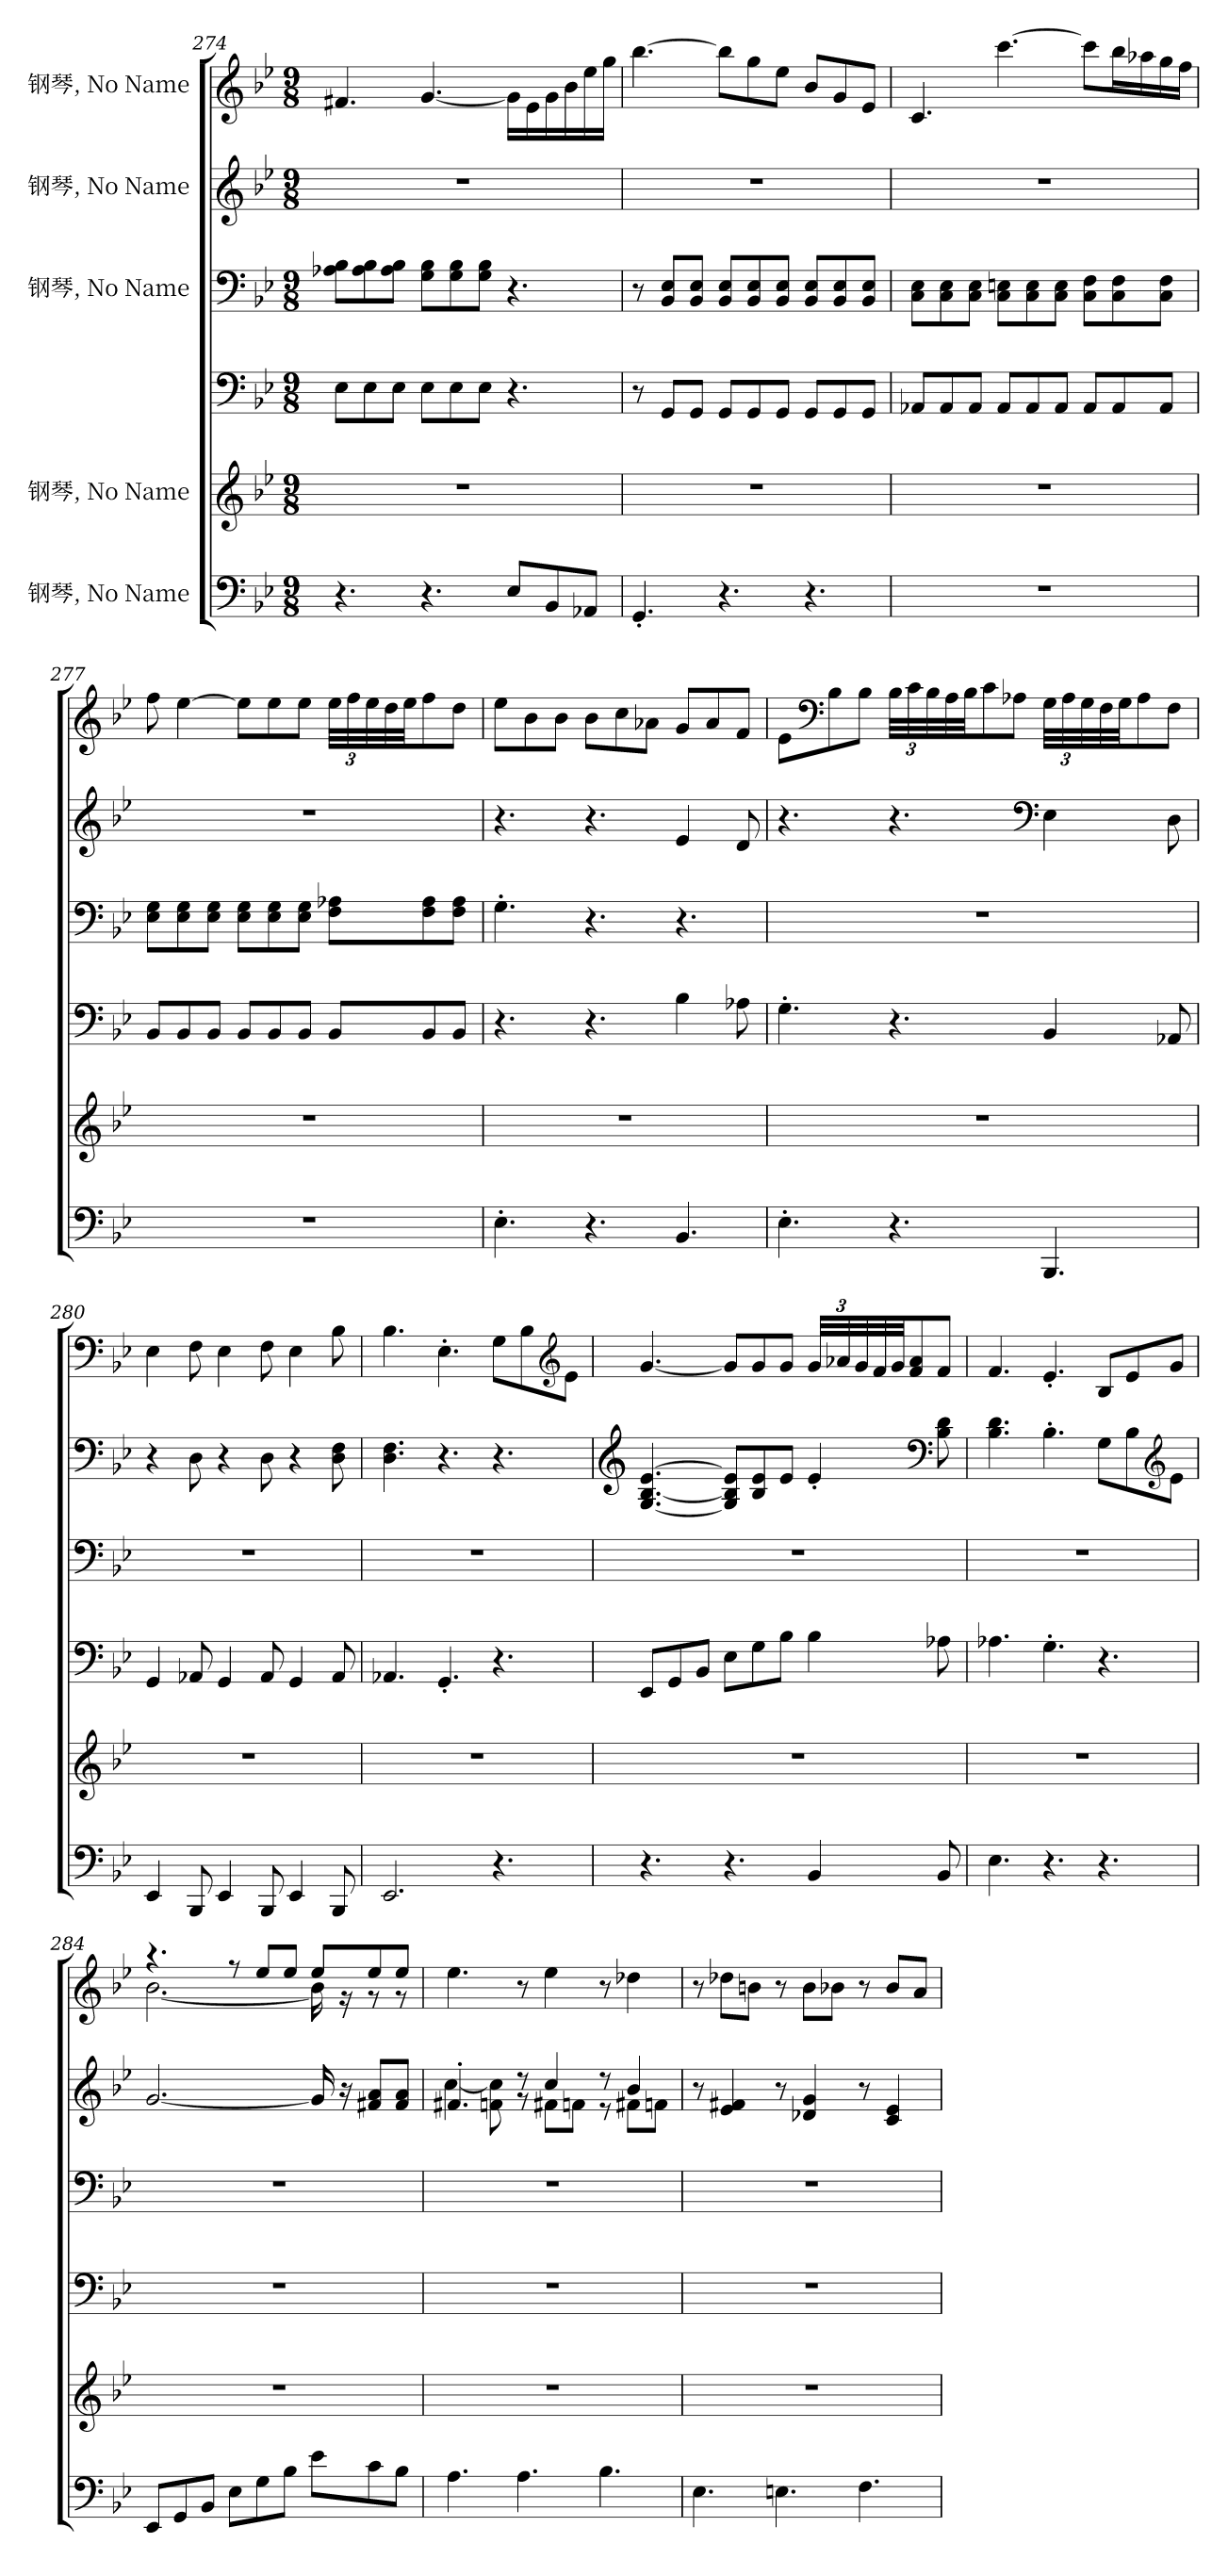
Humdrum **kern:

**kern	**kern	**kern	**kern	**kern	**kern
*part5	*part4	*part4	*part3	*part2	*part1
*staff6	*staff5	*staff4	*staff3	*staff2	*staff1
*I"钢琴, No Name	*I"钢琴, No Name	*	*I"钢琴, No Name	*I"钢琴, No Name	*I"钢琴, No Name
!!LO:LB:g=z
*clefF4	*clefG2	*clefF4	*clefF4	*clefG2	*clefG2
*k[b-e-]	*k[b-e-]	*k[b-e-]	*k[b-e-]	*k[b-e-]	*k[b-e-]
*M9/8	*M9/8	*M9/8	*M9/8	*M9/8	*M9/8
*MM45	*MM45	*MM45	*MM45	*MM45	*MM45
=274	=274	=274	=274	=274	=274
4.r	8%9r	8E-\L	8A-X\ 8B-\L	8%9r	4.f#X/
.	.	8E-\	8A-\ 8B-\	.	.
.	.	8E-\J	8A-\ 8B-\J	.	.
*	*	*	*	*	*MM45
4.r	.	8E-\L	8G\ 8B-\L	.	[4.g/
.	.	8E-\	8G\ 8B-\	.	.
.	.	8E-\J	8G\ 8B-\J	.	.
*	*	*	*	*	*MM45
8E-/L	.	4.r	4.r	.	16g\LL]
.	.	.	.	.	16e-\
8BB-/	.	.	.	.	16g\
.	.	.	.	.	16b-\
8AA-X/J	.	.	.	.	16ee-\
*	*	*	*	*	*MM42
.	.	.	.	.	16gg\JJ
=275	=275	=275	=275	=275	=275
*	*	*	*	*	*MM43
4.GG'/	8%9r	8r	8r	8%9r	[4.bb-\
.	.	8GG/L	8BB-/ 8E-/L	.	.
.	.	8GG/J	8BB-/ 8E-/J	.	.
4.r	.	8GG/L	8BB-/ 8E-/L	.	8bb-\L]
.	.	8GG/	8BB-/ 8E-/	.	8gg\
.	.	8GG/J	8BB-/ 8E-/J	.	8ee-\J
4.r	.	8GG/L	8BB-/ 8E-/L	.	8b-/L
.	.	8GG/	8BB-/ 8E-/	.	8g/
.	.	8GG/J	8BB-/ 8E-/J	.	8e-/J
=276	=276	=276	=276	=276	=276
8%9r	8%9r	8AA-X/L	8C\ 8E-\L	8%9r	4.c/
.	.	8AA-/	8C\ 8E-\	.	.
.	.	8AA-/J	8C\ 8E-\J	.	.
*	*	*	*	*	*MM45
.	.	8AA-/L	8C\ 8En\L	.	[4.ccc\
.	.	8AA-/	8C\ 8E\	.	.
.	.	8AA-/J	8C\ 8E\J	.	.
*	*	*	*	*	*MM45
.	.	8AA-/L	8C\ 8F\L	.	8ccc\L]
.	.	8AA-/	8C\ 8F\	.	16bb-\L
.	.	.	.	.	16aa-X\
.	.	8AA-/J	8C\ 8F\J	.	16gg\
*	*	*	*	*	*MM43
.	.	.	.	.	16ff\JJ
!!LO:PB:g=z
=277	=277	=277	=277	=277	=277
*	*	*	*	*	*MM45
8%9r	8%9r	8BB-/L	8E-\ 8G\L	8%9r	8ff\
.	.	8BB-/	8E-\ 8G\	.	[4ee-\
.	.	8BB-/J	8E-\ 8G\J	.	.
.	.	8BB-/L	8E-\ 8G\L	.	8ee-\L]
.	.	8BB-/	8E-\ 8G\	.	8ee-\
.	.	8BB-/J	8E-\ 8G\J	.	8ee-\J
*	*	*	*	*	*Xbrackettup
*	*	*	*	*	*MM45
.	.	8BB-/L	8F\ 8A-X\L	.	48ee-\LLL
.	.	.	.	.	48ff\
.	.	.	.	.	48ee-\
.	.	.	.	.	32dd\
.	.	.	.	.	32ee-\JJ
.	.	8BB-/	8F\ 8A-\	.	8ff\
.	.	8BB-/J	8F\ 8A-\J	.	8dd\J
=278	=278	=278	=278	=278	=278
4.E-'\	8%9r	4.r	4.G'\	4.r	8ee-\L
.	.	.	.	.	8b-\
.	.	.	.	.	8b-\J
4.r	.	4.r	4.r	4.r	8b-\L
.	.	.	.	.	8cc\
.	.	.	.	.	8a-X\J
*	*	*	*	*	*MM43
4.BB-/	.	4B-\	4.r	4e-/	8g/L
.	.	.	.	.	8a-/
.	.	8A-X\	.	8d/	8f/J
!!LO:LB:g=z
=279	=279	=279	=279	=279	=279
4.E-'\	8%9r	4.G'\	8%9r	4.r	8e-\L
*	*	*	*	*	*clefF4
.	.	.	.	.	8B-\
.	.	.	.	.	8B-\J
4.r	.	4.r	.	4.r	48B-\LLL
.	.	.	.	.	48c\
.	.	.	.	.	48B-\
.	.	.	.	.	32A\
.	.	.	.	.	32B-\JJ
.	.	.	.	.	8c\
.	.	.	.	.	8A-X\J
*	*	*	*	*clefF4	*
*	*	*	*	*	*MM43
4.BBB-/	.	4BB-/	.	4E-\	48G\LLL
.	.	.	.	.	48A-\
.	.	.	.	.	48G\
.	.	.	.	.	32F\
.	.	.	.	.	32G\JJ
.	.	.	.	.	8A-\
.	.	8AA-X/	.	8D\	8F\J
=280	=280	=280	=280	=280	=280
*	*	*	*	*	*MM43
4EE-/	8%9r	4GG/	8%9r	4r	4E-\
8BBB-/	.	8AA-X/	.	8D\	8F\
*	*	*	*	*	*MM43
4EE-/	.	4GG/	.	4r	4E-\
*	*	*	*	*	*MM43
8BBB-/	.	8AA-/	.	8D\	8F\
*	*	*	*	*	*MM43
4EE-/	.	4GG/	.	4r	4E-\
8BBB-/	.	8AA-/	.	8D\ 8F\	8B-\
=281	=281	=281	=281	=281	=281
2.EE-/	8%9r	4.AA-X/	8%9r	4.D\ 4.F\	4.B-\
.	.	4.GG'/	.	4.r	4.E-'\
*	*	*	*	*	*MM45
4.r	.	4.r	.	4.r	8G\L
.	.	.	.	.	8B-\
*	*	*	*	*	*clefG2
.	.	.	.	.	8e-\J
!!LO:PB:g=z
=282	=282	=282	=282	=282	=282
*	*	*	*	*clefG2	*
*	*	*	*	*	*MM45
4.r	8%9r	8EE-/L	8%9r	[4.G/ [4.B-/ [4.e-/	[4.g/
.	.	8GG/	.	.	.
.	.	8BB-/J	.	.	.
4.r	.	8E-\L	.	8G/] 8B-/] 8e-/]L	8g/L]
.	.	8G\	.	8B-/ 8e-/	8g/
.	.	8B-\J	.	8e-/J	8g/J
*	*	*	*	*	*MM45
4BB-/	.	4B-\	.	4e-'/	48g/LLL
.	.	.	.	.	48a-X/
.	.	.	.	.	48g/
.	.	.	.	.	32f/
.	.	.	.	.	32g/JJ
.	.	.	.	.	8f/ 8a-/
*	*	*	*	*clefF4	*
8BB-/	.	8A-X\	.	8B-\ 8d\	8f/J
=283	=283	=283	=283	=283	=283
4.E-\	8%9r	4.A-X\	8%9r	4.B-\ 4.d\	4.f/
4.r	.	4.G'\	.	4.B-'\	4.e-'/
4.r	.	4.r	.	8G\L	8B-/L
.	.	.	.	8B-\	8e-/
*	*	*	*	*clefG2	*
.	.	.	.	8e-\J	8g/J
=284	=284	=284	=284	=284	=284
*	*	*	*	*	*MM45
*	*	*	*	*	*^
8EE-/L	8%9r	8%9r	8%9r	[2.g/	4.r	[2.b-\
8GG/	.	.	.	.	.	.
8BB-/J	.	.	.	.	.	.
8E-\L	.	.	.	.	8r	.
8G\	.	.	.	.	8ee-/L	.
8B-\J	.	.	.	.	8ee-/J	.
*	*	*	*	*	*MM43	*
8e-\L	.	.	.	16g/]	8ee-/L	16b-\]
.	.	.	.	16r	.	16r
8c\	.	.	.	8f#X/ 8a/L	8ee-/	8r
8B-\J	.	.	.	8f#/ 8a/J	8ee-/J	8r
*	*	*	*	*	*v	*v
!!LO:LB:g=z
=285	=285	=285	=285	=285	=285
*	*	*	*	*^	*
4.A\	8%9r	8%9r	8%9r	4.f#X'/	[4cc\	4.ee-\
.	.	.	.	.	8fn\ 8cc\]	.
4.A\	.	.	.	8r	8r	8r
.	.	.	.	4cc/	8f#X\L	4ee-\
.	.	.	.	.	8fn\J	.
4.B-\	.	.	.	8r	8r	8r
.	.	.	.	4b-/	8f#X\L	4dd-X\
.	.	.	.	.	8fn\J	.
*	*	*	*	*v	*v	*
=286	=286	=286	=286	=286	=286
4.E-\	8%9r	8%9r	8%9r	8r	8r
.	.	.	.	4e-/ 4f#X/	8dd-X\L
.	.	.	.	.	8bn\J
4.En\	.	.	.	8r	8r
.	.	.	.	4d-X/ 4g/	8b\L
.	.	.	.	.	8b-X\J
4.F\	.	.	.	8r	8r
.	.	.	.	4c/ 4e-/	8b-/L
.	.	.	.	.	8a/J
=	=	=	=	=	=
*-	*-	*-	*-	*-	*-
